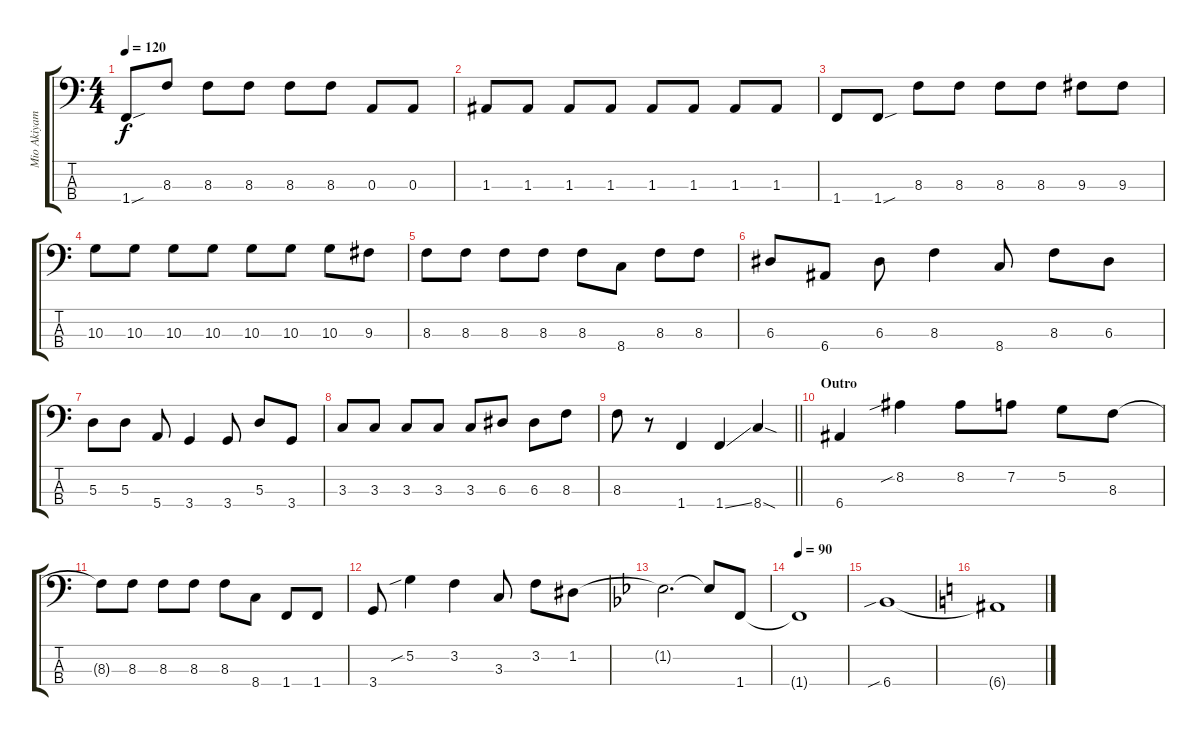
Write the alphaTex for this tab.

\track ("Mio Akiyama" "Mio Akiyam") {instrument electricbassfinger}
\staff {score tabs}
\tuning (G2 D2 A1 E1) {hide}
\ts (4 4)
\tempo 120
\clef f4
\ks c
1.4{sou}.8{dy f} 8.3.8 8.3.8 8.3.8 8.3.8 8.3.8 0.3.8 0.3.8 |
1.3.8 1.3.8 1.3.8 1.3.8 1.3.8 1.3.8 1.3.8 1.3.8 |
1.4.8 1.4{sou}.8 8.3.8 8.3.8 8.3.8 8.3.8 9.3.8 9.3.8 |
10.3.8 10.3.8 10.3.8 10.3.8 10.3.8 10.3.8 10.3.8 9.3.8 |
8.3.8 8.3.8 8.3.8 8.3.8 8.3.8 8.4.8 8.3.8 8.3.8 |
6.3.8 6.4.8 6.3.8 8.3.4 8.4.8 8.3.8 6.3.8 |
5.3.8 5.3.8 5.4.8 3.4.4 3.4.8 5.3.8 3.4.8 |
3.3.8 3.3.8 3.3.8 3.3.8 3.3.8 6.3.8 6.3.8 8.3.8 |
\barLineRight lightlight
8.3.8 r.8 1.4.4 1.4{ss}.4 8.4{sod}.4 |
\section ("" "Outro")
6.4.4 8.2{sib}.4 8.2.8 7.2.8 5.2.8 8.3.8 |
8.3{t}.8 8.3.8 8.3.8 8.3.8 8.3.8 8.4.8 1.4.8 1.4.8 |
3.4.8 5.2{sib}.4 3.2.4 3.3.8 3.2.8 1.2.8 |
\ks bb
1.2{t}.2{d} 1.2{t}.8 1.4.8 |
\tempo 90
1.4{t}.1 |
6.4{sib}.1 |
\ks c
6.4{t}.1
